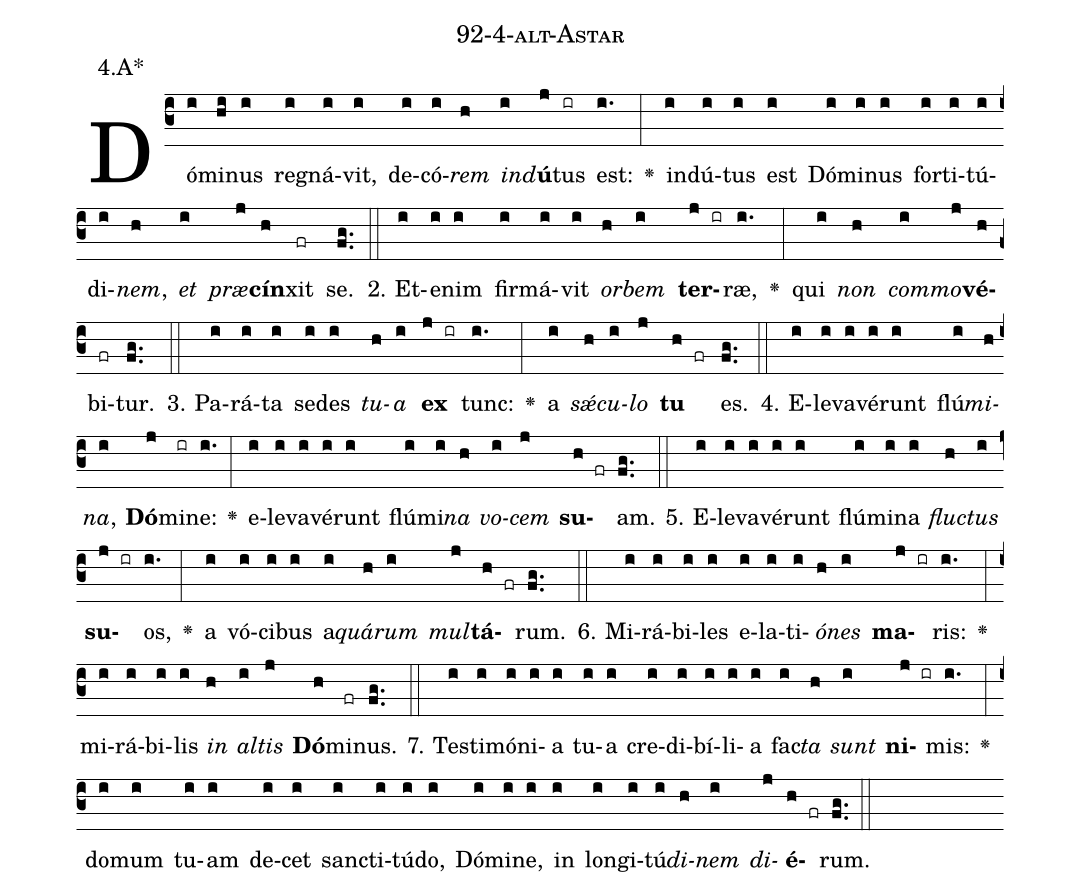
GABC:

name: 92-4-alt-Astar;
annotation: 4.A*;
%%
(c3)Dó(i)mi(hi)nus(i) re(i)gná(i)vit,(i) de(i)có(i)<i>rem</i>(h) <i>ind</i>(i)<b>ú</b>(j)tus(ir) est:(i.) <v>\greheightstar</v>(:) ind(i)ú(i)tus(i) est(i) Dó(i)mi(i)nus(i) for(i)ti(i)tú(i)di(i)<i>nem</i>,(h) <i>et</i>(i) <i>præ</i>(j)<b>cín</b>(h)xit(fr) se.(fg..) (::)
2. Et(i)e(i)nim(i) fir(i)má(i)vit(i) <i>or</i>(h)<i>bem</i>(i) <b>ter</b>(j ir)ræ,(i.) <v>\greheightstar</v>(:) qui(i) <i>non</i>(h) <i>com</i>(i)<i>mo</i>(j)<b>vé</b>(h)bi(fr)tur.(fg..) (::)
3. Pa(i)rá(i)ta(i) se(i)des(i) <i>tu</i>(h)<i>a</i>(i) <b>ex</b>(j ir) tunc:(i.) <v>\greheightstar</v>(:) a(i) <i>sǽ</i>(h)<i>cu</i>(i)<i>lo</i>(j) <b>tu</b>(h fr) es.(fg..) (::)
4. E(i)le(i)va(i)vé(i)runt(i) flú(i)<i>mi</i>(h)<i>na</i>,(i) <b>Dó</b>(j)mi(ir)ne:(i.) <v>\greheightstar</v>(:) e(i)le(i)va(i)vé(i)runt(i) flú(i)mi(i)<i>na</i>(h) <i>vo</i>(i)<i>cem</i>(j) <b>su</b>(h fr)am.(fg..) (::)
5. E(i)le(i)va(i)vé(i)runt(i) flú(i)mi(i)na(i) <i>fluc</i>(h)<i>tus</i>(i) <b>su</b>(j ir)os,(i.) <v>\greheightstar</v>(:) a(i) vó(i)ci(i)bus(i) a(i)<i>quá</i>(h)<i>rum</i>(i) <i>mul</i>(j)<b>tá</b>(h fr)rum.(fg..) (::)
6. Mi(i)rá(i)bi(i)les(i) e(i)la(i)ti(i)<i>ó</i>(h)<i>nes</i>(i) <b>ma</b>(j ir)ris:(i.) <v>\greheightstar</v>(:) mi(i)rá(i)bi(i)lis(i) <i>in</i>(h) <i>al</i>(i)<i>tis</i>(j) <b>Dó</b>(h)mi(fr)nus.(fg..) (::)
7. Tes(i)ti(i)mó(i)ni(i)a(i) tu(i)a(i) cre(i)di(i)bí(i)li(i)a(i) fac(i)<i>ta</i>(h) <i>sunt</i>(i) <b>ni</b>(j ir)mis:(i.) <v>\greheightstar</v>(:) do(i)mum(i) tu(i)am(i) de(i)cet(i) sanc(i)ti(i)tú(i)do,(i) Dó(i)mi(i)ne,(i) in(i) lon(i)gi(i)tú(i)<i>di</i>(h)<i>nem</i>(i) <i>di</i>(j)<b>é</b>(h fr)rum.(fg..) (::)
